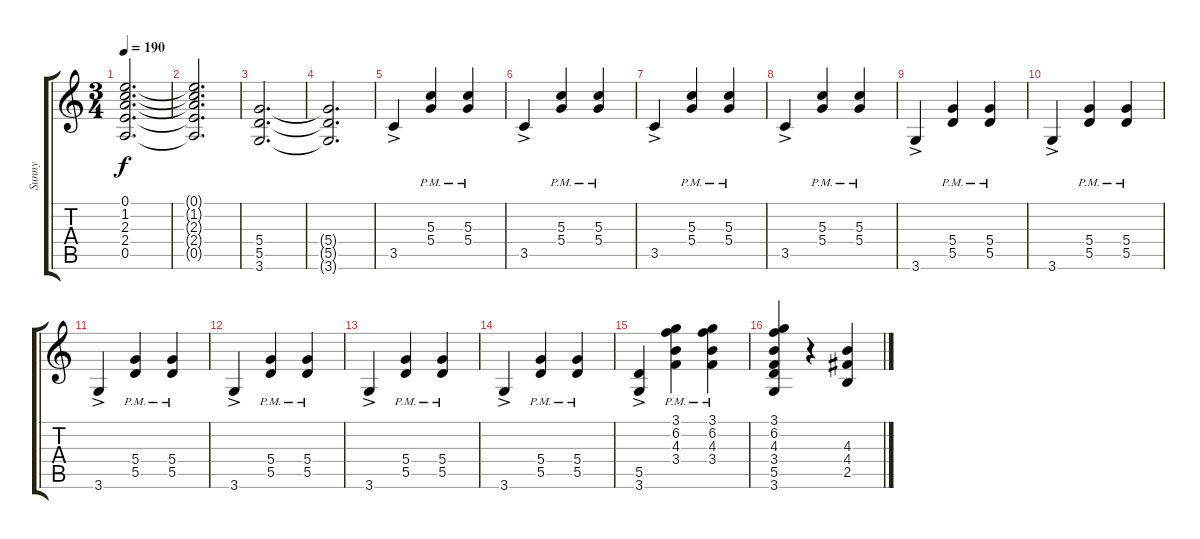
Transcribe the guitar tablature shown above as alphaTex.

\track ("Sunny" "Sunny") {instrument overdrivenguitar}
\staff {score tabs}
\tuning (E4 B3 G3 D3 A2 E2) {hide}
\ts (3 4)
\tempo 190
\clef g2
\ks c
(0.1 1.2 2.3 2.4 0.5).2{d dy f} |
(0.1{t} 1.2{t} 2.3{t} 2.4{t} 0.5{t}).2{d} |
(5.4 5.5 3.6).2{d} |
(5.4{t} 5.5{t} 3.6{t}).2{d} |
3.5{ac}.4 (5.3{pm} 5.4{pm}).4 (5.3{pm} 5.4{pm}).4 |
3.5{ac}.4 (5.3{pm} 5.4{pm}).4 (5.3{pm} 5.4{pm}).4 |
3.5{ac}.4 (5.3{pm} 5.4{pm}).4 (5.3{pm} 5.4{pm}).4 |
3.5{ac}.4 (5.3{pm} 5.4{pm}).4 (5.3{pm} 5.4{pm}).4 |
3.6{ac}.4 (5.4{pm} 5.5{pm}).4 (5.4{pm} 5.5{pm}).4 |
3.6{ac}.4 (5.4{pm} 5.5{pm}).4 (5.4{pm} 5.5{pm}).4 |
3.6{ac}.4 (5.4{pm} 5.5{pm}).4 (5.4{pm} 5.5{pm}).4 |
3.6{ac}.4 (5.4{pm} 5.5{pm}).4 (5.4{pm} 5.5{pm}).4 |
3.6{ac}.4 (5.4{pm} 5.5{pm}).4 (5.4{pm} 5.5{pm}).4 |
3.6{ac}.4 (5.4{pm} 5.5{pm}).4 (5.4{pm} 5.5{pm}).4 |
(5.5{ac} 3.6{ac}).4 (3.1{pm} 6.2{pm} 4.3{pm} 3.4{pm}).4 (3.1{pm} 6.2{pm} 4.3{pm} 3.4{pm}).4 |
(3.1 6.2 4.3 3.4 5.5 3.6).4 r.4 (4.3 4.4 2.5{ss}).4
